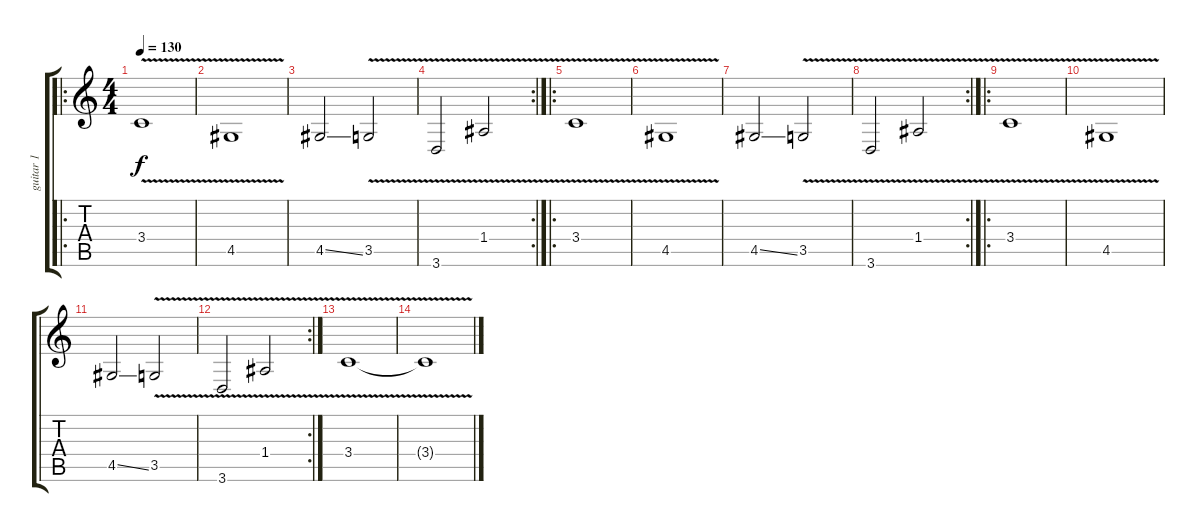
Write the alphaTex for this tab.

\track ("guitar 1" "guitar 1") {instrument distortionguitar}
\staff {score tabs}
\tuning (B3 Gb3 D3 A2 E2 B1) {hide}
\ro
\ts (4 4)
\tempo 130
\clef g2
\ks c
3.4{v}.1{dy f} |
4.5{v}.1 |
4.5{ss}.2 3.5{v}.2 |
\rc 2
3.6{v}.2 1.4{v}.2 |
\ro
3.4{v}.1 |
4.5{v}.1 |
4.5{ss}.2 3.5{v}.2 |
\rc 2
3.6{v}.2 1.4{v}.2 |
\ro
3.4{v}.1 |
4.5{v}.1 |
4.5{ss}.2 3.5{v}.2 |
\rc 2
3.6{v}.2 1.4{v}.2 |
3.4{v}.1 |
3.4{t}.1
